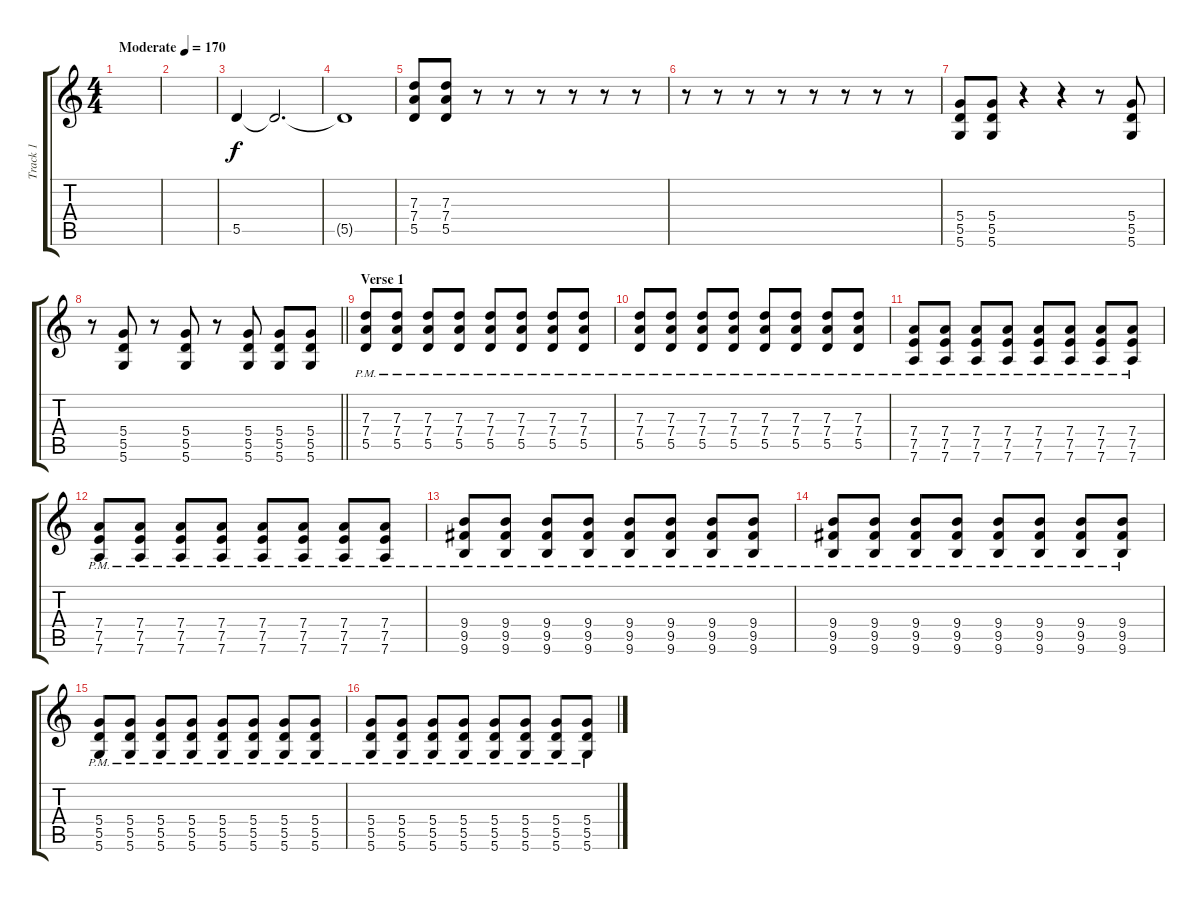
\track ("Track 1" "Track 1") {instrument distortionguitar}
\staff {score tabs}
\tuning (E4 B3 G3 D3 A2 D2) {hide}
\ts (4 4)
\tempo (170 "Moderate")
\clef g2
\ks c
|
|
5.5.4{volume 5} 5.5{t}.2{d volume 14} |
5.5{t}.1 |
(7.3 7.4 5.5).8{volume 10} (7.3 7.4 5.5).8 r.8 r.8 r.8 r.8 r.8 r.8 |
r.8 r.8 r.8 r.8 r.8 r.8 r.8 r.8 |
(5.4 5.5 5.6).8 (5.4 5.5 5.6).8 r.4 r.4 r.8 (5.4 5.5 5.6).8 |
\barLineRight lightlight
r.8 (5.4 5.5 5.6).8 r.8 (5.4 5.5 5.6).8 r.8 (5.4 5.5 5.6).8 (5.4 5.5 5.6).8 (5.4 5.5 5.6).8 |
\section ("" "Verse 1")
(7.3{pm} 7.4{pm} 5.5{pm}).8{volume 9} (7.3{pm} 7.4{pm} 5.5{pm}).8 (7.3{pm} 7.4{pm} 5.5{pm}).8 (7.3{pm} 7.4{pm} 5.5{pm}).8 (7.3{pm} 7.4{pm} 5.5{pm}).8 (7.3{pm} 7.4{pm} 5.5{pm}).8 (7.3{pm} 7.4{pm} 5.5{pm}).8 (7.3{pm} 7.4{pm} 5.5{pm}).8 |
(7.3{pm} 7.4{pm} 5.5{pm}).8 (7.3{pm} 7.4{pm} 5.5{pm}).8 (7.3{pm} 7.4{pm} 5.5{pm}).8 (7.3{pm} 7.4{pm} 5.5{pm}).8 (7.3{pm} 7.4{pm} 5.5{pm}).8 (7.3{pm} 7.4{pm} 5.5{pm}).8 (7.3{pm} 7.4{pm} 5.5{pm}).8 (7.3{pm} 7.4{pm} 5.5{pm}).8 |
(7.4{pm} 7.5{pm} 7.6{pm}).8 (7.4{pm} 7.5{pm} 7.6{pm}).8 (7.4{pm} 7.5{pm} 7.6{pm}).8 (7.4{pm} 7.5{pm} 7.6{pm}).8 (7.4{pm} 7.5{pm} 7.6{pm}).8 (7.4{pm} 7.5{pm} 7.6{pm}).8 (7.4{pm} 7.5{pm} 7.6{pm}).8 (7.4{pm} 7.5{pm} 7.6{pm}).8 |
(7.4{pm} 7.5{pm} 7.6{pm}).8 (7.4{pm} 7.5{pm} 7.6{pm}).8 (7.4{pm} 7.5{pm} 7.6{pm}).8 (7.4{pm} 7.5{pm} 7.6{pm}).8 (7.4{pm} 7.5{pm} 7.6{pm}).8 (7.4{pm} 7.5{pm} 7.6{pm}).8 (7.4{pm} 7.5{pm} 7.6{pm}).8 (7.4{pm} 7.5{pm} 7.6{pm}).8 |
(9.4{pm} 9.5{pm} 9.6{pm}).8 (9.4{pm} 9.5{pm} 9.6{pm}).8 (9.4{pm} 9.5{pm} 9.6{pm}).8 (9.4{pm} 9.5{pm} 9.6{pm}).8 (9.4{pm} 9.5{pm} 9.6{pm}).8 (9.4{pm} 9.5{pm} 9.6{pm}).8 (9.4{pm} 9.5{pm} 9.6{pm}).8 (9.4{pm} 9.5{pm} 9.6{pm}).8 |
(9.4{pm} 9.5{pm} 9.6{pm}).8 (9.4{pm} 9.5{pm} 9.6{pm}).8 (9.4{pm} 9.5{pm} 9.6{pm}).8 (9.4{pm} 9.5{pm} 9.6{pm}).8 (9.4{pm} 9.5{pm} 9.6{pm}).8 (9.4{pm} 9.5{pm} 9.6{pm}).8 (9.4{pm} 9.5{pm} 9.6{pm}).8 (9.4{pm} 9.5{pm} 9.6{pm}).8 |
(5.4{pm} 5.5{pm} 5.6{pm}).8 (5.4{pm} 5.5{pm} 5.6{pm}).8 (5.4{pm} 5.5{pm} 5.6{pm}).8 (5.4{pm} 5.5{pm} 5.6{pm}).8 (5.4{pm} 5.5{pm} 5.6{pm}).8 (5.4{pm} 5.5{pm} 5.6{pm}).8 (5.4{pm} 5.5{pm} 5.6{pm}).8 (5.4{pm} 5.5{pm} 5.6{pm}).8 |
(5.4{pm} 5.5{pm} 5.6{pm}).8 (5.4{pm} 5.5{pm} 5.6{pm}).8 (5.4{pm} 5.5{pm} 5.6{pm}).8 (5.4{pm} 5.5{pm} 5.6{pm}).8 (5.4{pm} 5.5{pm} 5.6{pm}).8 (5.4{pm} 5.5{pm} 5.6{pm}).8 (5.4{pm} 5.5{pm} 5.6{pm}).8 (5.4{pm} 5.5{pm} 5.6{pm}).8
